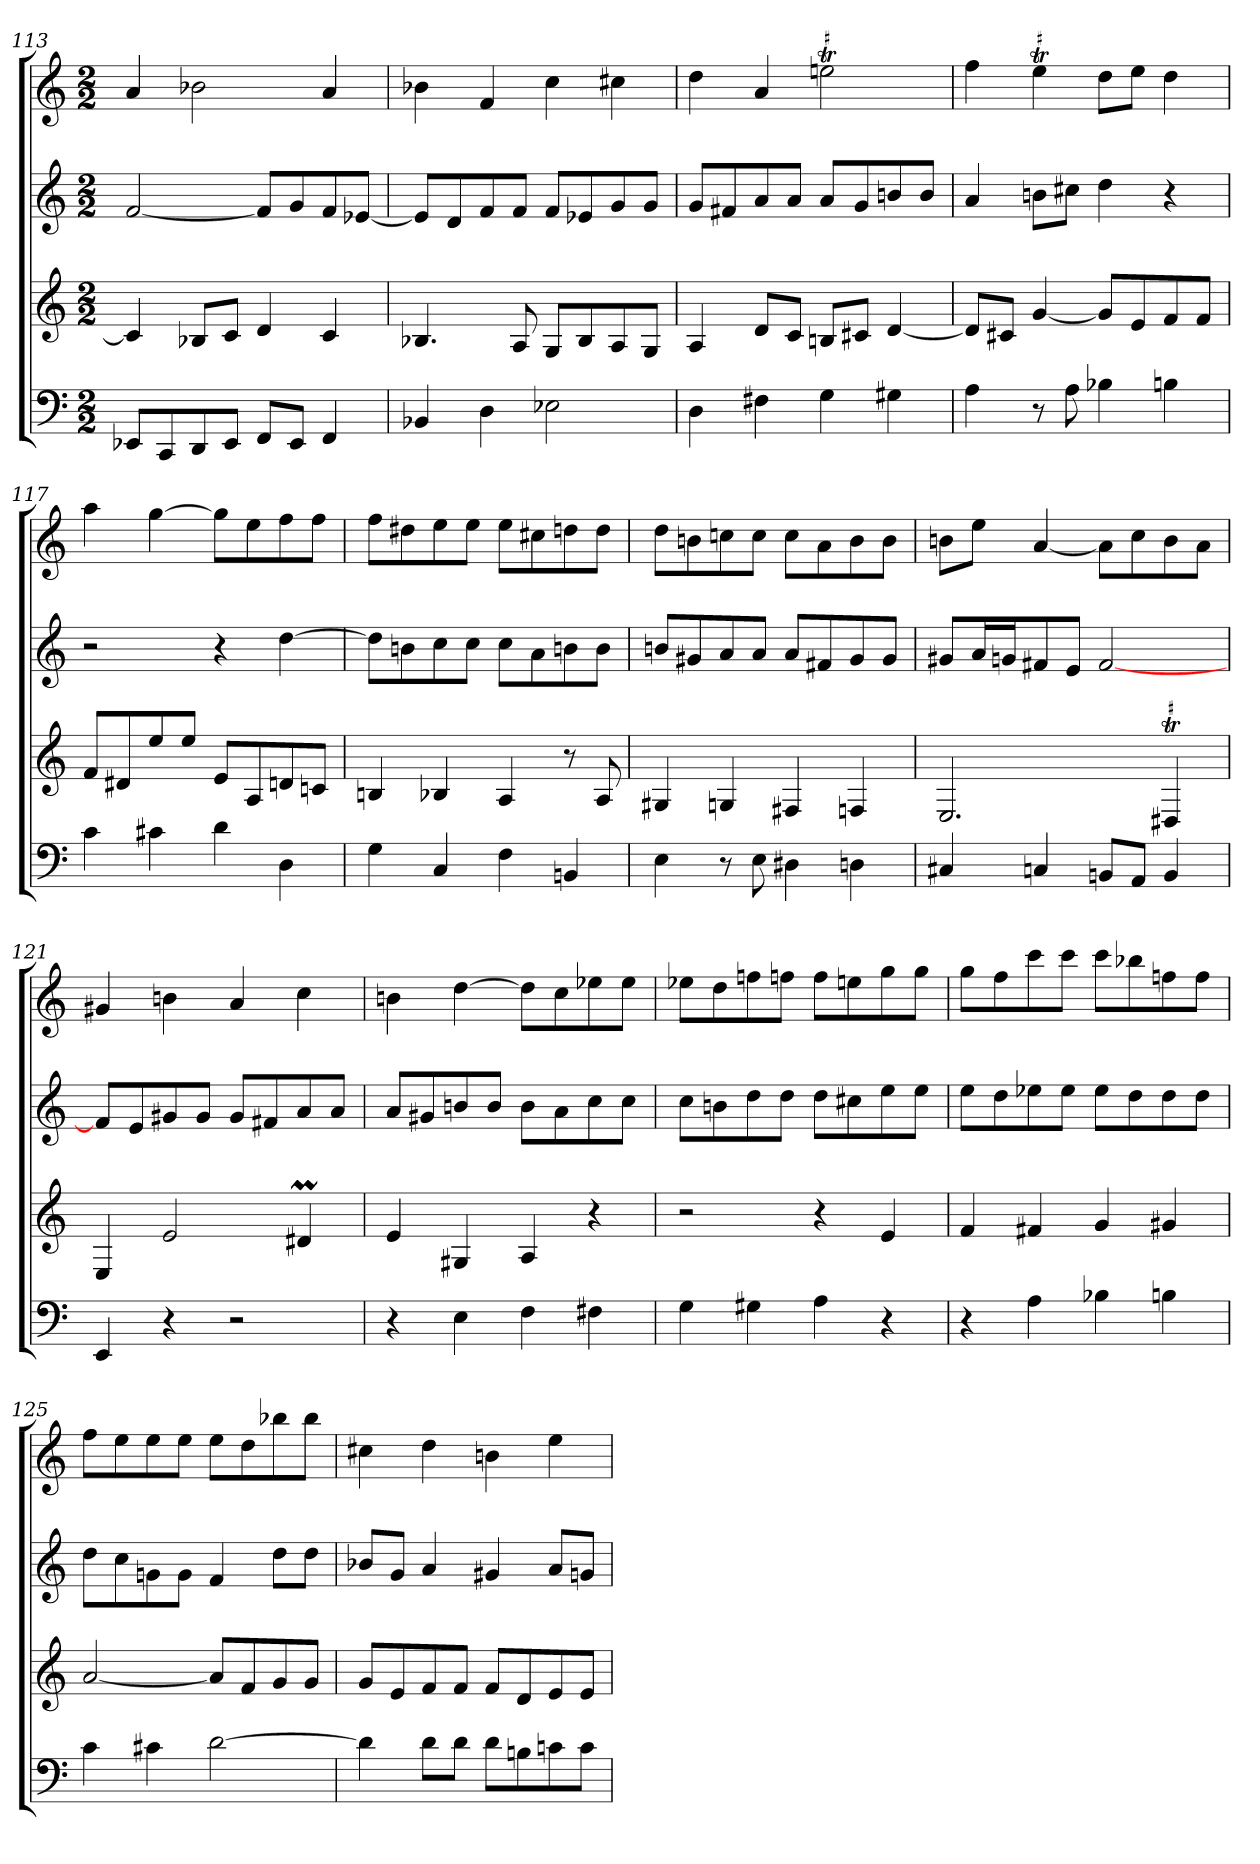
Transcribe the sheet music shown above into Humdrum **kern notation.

**kern	**kern	**kern	**kern
*part4	*part3	*part2	*part1
*staff4	*staff3	*staff2	*staff1
*M2/2	*M2/2	*M2/2	*M2/2
=113	=113	=113	=113
8EE-XL	4c]	[2f	4a
8CC	.	.	.
8DD	8B-XL	.	2b-X
8EE-J	8cJ	.	.
8FFL	4d	8fL]	.
8EE-J	.	8g	.
4FF	4c	8f	4a
.	.	[8e-XJ	.
=114	=114	=114	=114
4BB-X	4.B-X	8e-L]	4b-X
.	.	8d	.
4D	.	8f	4f
.	8A	8fJ	.
2E-X	8GL	8fL	4cc
.	8B-	8e-X	.
.	8A	8g	4cc#X
.	8GJ	8gJ	.
=115	=115	=115	=115
4D	4A	8gL	4dd
.	.	8f#X	.
4F#X	8dL	8a	4a
.	8cJ	8aJ	.
!	!	!	!LO:TR:acc=#
4G	8BnL	8aL	2eenT
.	8c#XJ	8g	.
4G#X	[4d	8bn	.
.	.	8bJ	.
=116	=116	=116	=116
4A	8dL]	4a	4ff
.	8c#XJ	.	.
!	!	!	!LO:TR:acc=#
8r	[4g	8bnL	4eeT
8A	.	8cc#XJ	.
4B-X	8gL]	4dd	8ddL
.	8e	.	8eeJ
4Bn	8f	4r	4dd
.	8fJ	.	.
=117	=117	=117	=117
4c	8fL	2r	4aa
.	8d#X	.	.
4c#X	8ee	.	[4gg
.	8eeJ	.	.
4d	8eL	4r	8ggL]
.	8A	.	8ee
4D	8dn	[4dd	8ff
.	8cnJ	.	8ffJ
=118	=118	=118	=118
4G	4Bn	8ddL]	8ffL
.	.	8bn	8dd#X
4C	4B-X	8cc	8ee
.	.	8ccJ	8eeJ
4F	4A	8ccL	8eeL
.	.	8a	8cc#X
4BBn	8r	8bn	8ddn
.	8A	8bJ	8ddJ
=119	=119	=119	=119
4E	4G#X	8bnL	8ddL
.	.	8g#X	8bn
8r	4Gn	8a	8ccn
8E	.	8aJ	8ccJ
4D#X	4F#X	8aL	8ccL
.	.	8f#X	8a
4Dn	4Fn	8g#	8b
.	.	8g#J	8bJ
=120	=120	=120	=120
4C#X	2.E	8g#XL	8bnL
.	.	16aL	8eeJ
.	.	16gnJ	.
4Cn	.	8f#X	[4a
.	.	8eJ	.
8BBnL	.	[2f#	8aL]
8AAJ	.	.	8cc
!	!LO:TR:acc=#	!	!
4BB	4D#XT	.	8b
.	.	.	8aJ
=121	=121	=121	=121
4EE	4E	8fL]	4g#X
.	.	8e	.
4r	2e	8g#X	4bn
.	.	8g#J	.
2r	.	8g#L	4a
.	.	8f#X	.
.	4d#Xm	8a	4cc
.	.	8aJ	.
=122	=122	=122	=122
4r	4e	8aL	4bn
.	.	8g#X	.
4E	4G#X	8bn	[4dd
.	.	8bJ	.
4F	4A	8bL	8ddL]
.	.	8a	8cc
4F#X	4r	8cc	8ee-X
.	.	8ccJ	8ee-J
=123	=123	=123	=123
4G	2r	8ccL	8ee-XL
.	.	8bn	8dd
4G#X	.	8dd	8ffn
.	.	8ddJ	8ffnJ
4A	4r	8ddL	8ffL
.	.	8cc#X	8een
4r	4e	8ee	8gg
.	.	8eeJ	8ggJ
=124	=124	=124	=124
4r	4f	8eeL	8ggL
.	.	8dd	8ff
4A	4f#X	8ee-X	8ccc
.	.	8ee-J	8cccJ
4B-X	4g	8ee-L	8cccL
.	.	8dd	8bb-X
4Bn	4g#X	8dd	8ffn
.	.	8ddJ	8ffJ
=125	=125	=125	=125
4c	[2a	8ddL	8ffL
.	.	8cc	8ee
4c#X	.	8gn	8ee
.	.	8gJ	8eeJ
[2d	8aL]	4f	8eeL
.	8f	.	8dd
.	8g	8ddL	8bb-X
.	8gJ	8ddJ	8bb-J
=126	=126	=126	=126
4d]	8gL	8b-XL	4cc#X
.	8e	8gJ	.
8dL	8f	4a	4dd
8dJ	8fJ	.	.
8dL	8fL	4g#X	4bn
8Bn	8d	.	.
8cn	8e	8aL	4ee
8cJ	8eJ	8gnJ	.
=	=	=	=
*-	*-	*-	*-
